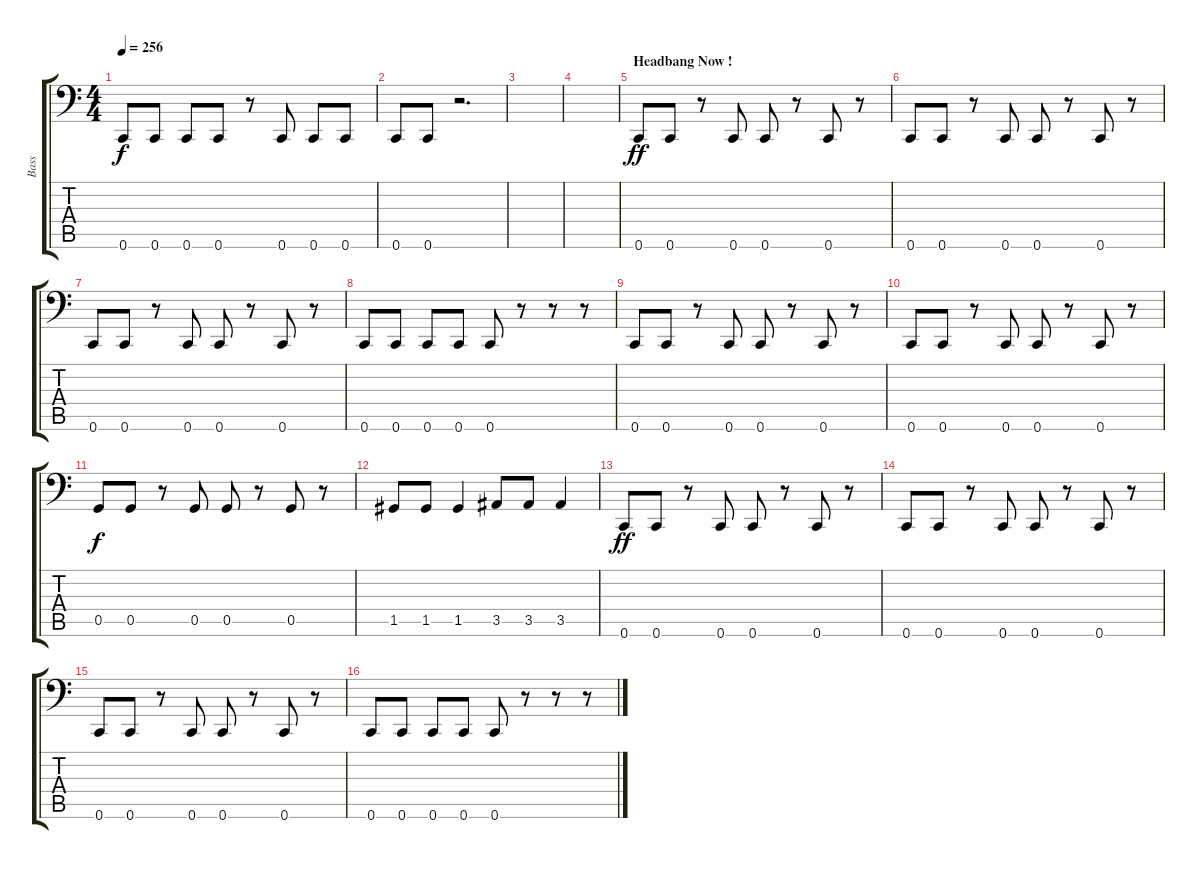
\track ("Bass" "Bass") {instrument electricbasspick}
\staff {score tabs}
\tuning (D3 A2 F2 C2 G1 C1) {hide}
\ts (4 4)
\tempo 256
\clef f4
\ks c
0.6.8{dy f} 0.6.8 0.6.8 0.6.8 r.8 0.6.8 0.6.8 0.6.8 |
0.6.8 0.6.8 r.2{d} |
|
|
\section ("" "Headbang Now !")
0.6.8{dy ff} 0.6.8 r.8 0.6.8 0.6.8 r.8 0.6.8 r.8 |
0.6.8 0.6.8 r.8 0.6.8 0.6.8 r.8 0.6.8 r.8 |
0.6.8 0.6.8 r.8 0.6.8 0.6.8 r.8 0.6.8 r.8 |
0.6.8 0.6.8 0.6.8 0.6.8 0.6.8 r.8 r.8 r.8 |
0.6.8 0.6.8 r.8 0.6.8 0.6.8 r.8 0.6.8 r.8 |
0.6.8 0.6.8 r.8 0.6.8 0.6.8 r.8 0.6.8 r.8 |
0.5.8{dy f} 0.5.8 r.8 0.5.8 0.5.8 r.8 0.5.8 r.8 |
1.5.8 1.5.8 1.5.4 3.5.8 3.5.8 3.5.4 |
0.6.8{dy ff} 0.6.8 r.8 0.6.8 0.6.8 r.8 0.6.8 r.8 |
0.6.8 0.6.8 r.8 0.6.8 0.6.8 r.8 0.6.8 r.8 |
0.6.8 0.6.8 r.8 0.6.8 0.6.8 r.8 0.6.8 r.8 |
0.6.8 0.6.8 0.6.8 0.6.8 0.6.8 r.8 r.8 r.8
